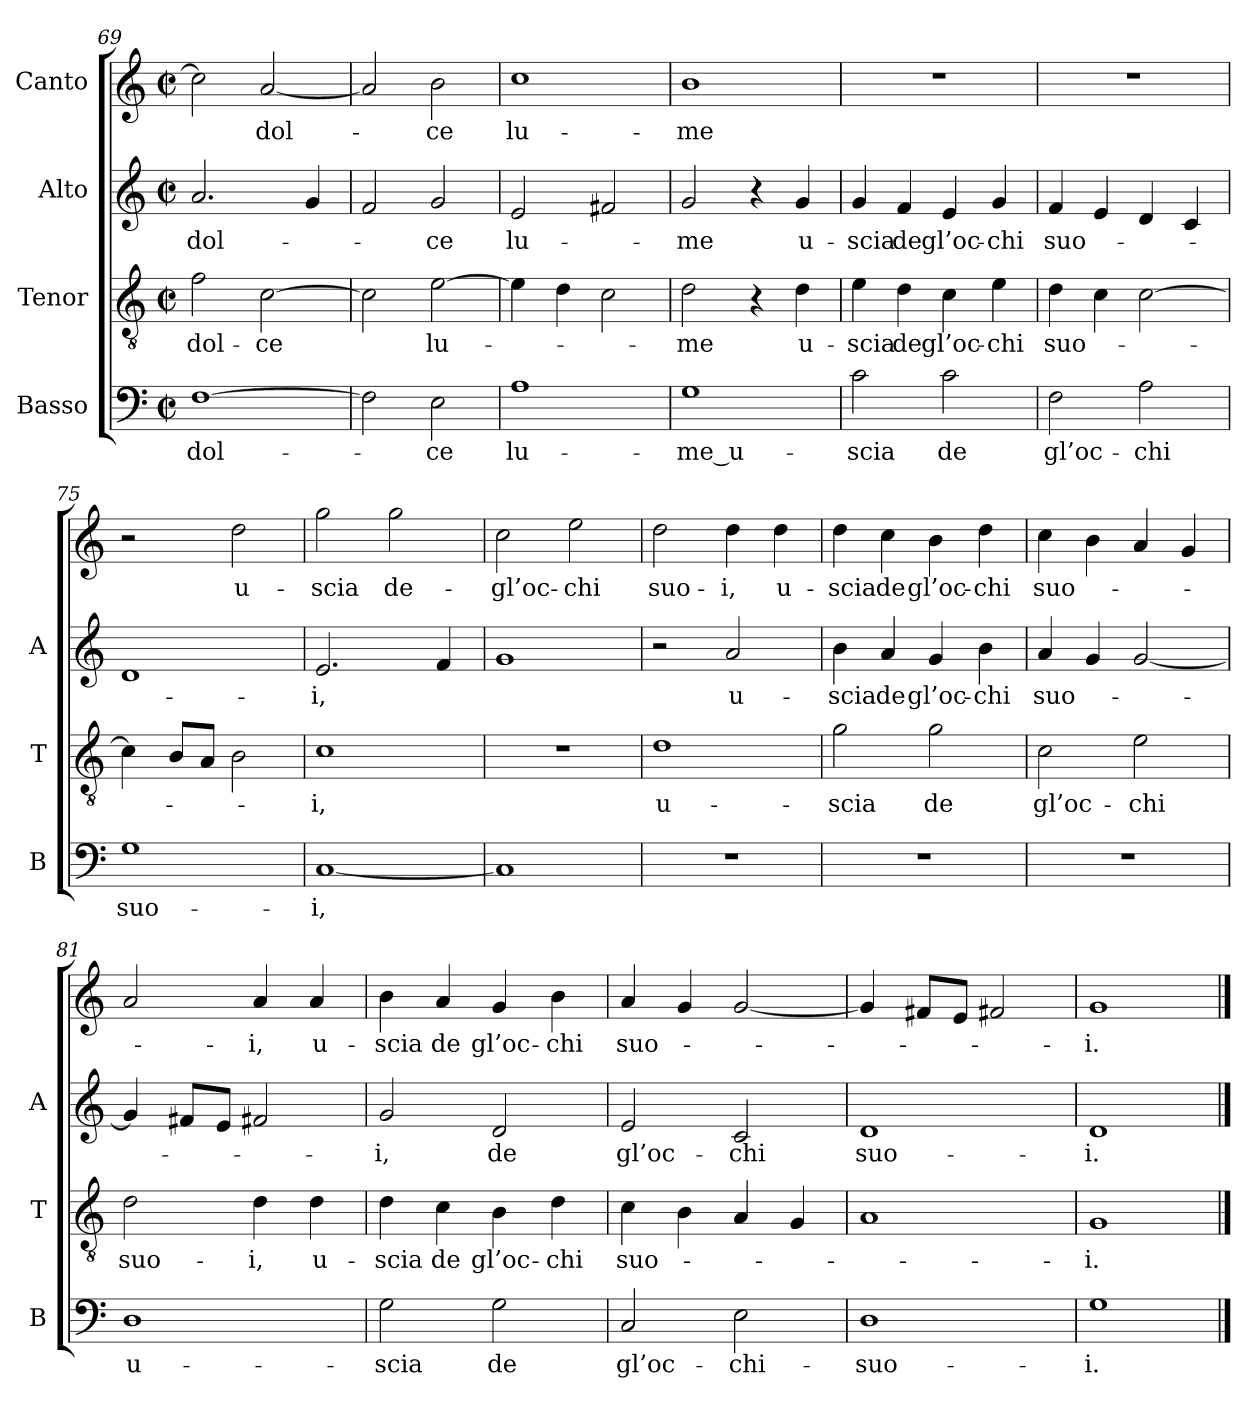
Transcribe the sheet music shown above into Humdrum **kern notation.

**kern	**text	**kern	**text	**kern	**text	**kern	**text
*part4	*part4	*part3	*part3	*part2	*part2	*part1	*part1
*staff4	*staff4	*staff3	*staff3	*staff2	*staff2	*staff1	*staff1
*I"Basso	*	*I"Tenor	*	*I"Alto	*	*I"Canto	*
*I'B	*	*I'T	*	*I'A	*	*	*
*clefF4	*	*clefGv2	*	*clefG2	*	*clefG2	*
*k[]	*	*k[]	*	*k[]	*	*k[]	*
*C:	*	*C:	*	*C:	*	*C:	*
*M2/2	*	*M2/2	*	*M2/2	*	*M2/2	*
*met(c|)	*	*met(c|)	*	*met(c|)	*	*met(c|)	*
=69	=69	=69	=69	=69	=69	=69	=69
[1F	dol-	2f	dol-	2.a	dol-	2cc]	.
.	.	[2c	-ce	.	.	[2a	dol-
.	.	.	.	4g	.	.	.
=70	=70	=70	=70	=70	=70	=70	=70
2F]	.	2c]	.	2f	.	2a]	.
2E	-ce	[2e	lu-	2g	-ce	2b	-ce
=71	=71	=71	=71	=71	=71	=71	=71
1A	lu-	4e]	.	2e	lu-	1cc	lu-
.	.	4d	.	.	.	.	.
.	.	2c	.	2f#X	.	.	.
=72	=72	=72	=72	=72	=72	=72	=72
1G	me_u-	2d	-me	2g	-me	1b	-me
.	.	4r	.	4r	.	.	.
.	.	4d	u-	4g	u-	.	.
=73	=73	=73	=73	=73	=73	=73	=73
2c	-scia	4e	-scia	4g	-scia	1r	.
.	.	4d	-de	4f	-de	.	.
2c	-de	4c	gl’oc-	4e	gl’oc-	.	.
.	.	4e	-chi	4g	-chi	.	.
=74	=74	=74	=74	=74	=74	=74	=74
2F	gl’oc-	4d	suo-	4f	suo-	1r	.
.	.	4c	.	4e	.	.	.
2A	-chi	[2c	.	4d	.	.	.
.	.	.	.	4c	.	.	.
=75	=75	=75	=75	=75	=75	=75	=75
1G	suo-	4c]	.	1d	.	2r	.
.	.	8BL	.	.	.	.	.
.	.	8AJ	.	.	.	.	.
.	.	2B	.	.	.	2dd	u-
=76	=76	=76	=76	=76	=76	=76	=76
[1C	-i,	1c	-i,	2.e	-i,	2gg	-scia
.	.	.	.	.	.	2gg	de-
.	.	.	.	4f	.	.	.
=77	=77	=77	=77	=77	=77	=77	=77
1C]	.	1r	.	1g	.	2cc	gl’oc-
.	.	.	.	.	.	2ee	-chi
=78	=78	=78	=78	=78	=78	=78	=78
1r	.	1d	u-	2r	.	2dd	suo-
.	.	.	.	2a	u-	4dd	-i,
.	.	.	.	.	.	4dd	u-
=79	=79	=79	=79	=79	=79	=79	=79
1r	.	2g	-scia	4b	-scia	4dd	-scia
.	.	.	.	4a	-de	4cc	-de
.	.	2g	-de	4g	gl’oc-	4b	gl’oc-
.	.	.	.	4b	-chi	4dd	-chi
=80	=80	=80	=80	=80	=80	=80	=80
1r	.	2c	gl’oc-	4a	suo-	4cc	suo-
.	.	.	.	4g	.	4b	.
.	.	2e	-chi	[2g	.	4a	.
.	.	.	.	.	.	4g	.
=81	=81	=81	=81	=81	=81	=81	=81
1D	u-	2d	suo-	4g]	.	2a	.
.	.	.	.	8f#XL	.	.	.
.	.	.	.	8eJ	.	.	.
.	.	4d	-i,	2f#X	.	4a	-i,
.	.	4d	u-	.	.	4a	u-
=82	=82	=82	=82	=82	=82	=82	=82
2G	-scia	4d	-scia	2g	-i,	4b	-scia
.	.	4c	-de	.	.	4a	-de
2G	-de	4B	gl’oc-	2d	-de	4g	gl’oc-
.	.	4d	-chi	.	.	4b	-chi
=83	=83	=83	=83	=83	=83	=83	=83
2C	gl’oc-	4c	suo-	2e	gl’oc-	4a	suo-
.	.	4B	.	.	.	4g	.
2E	chi-	4A	.	2c	-chi	[2g	.
.	.	4G	.	.	.	.	.
=84	=84	=84	=84	=84	=84	=84	=84
1D	suo-	1A	.	1d	suo-	4g]	.
.	.	.	.	.	.	8f#XL	.
.	.	.	.	.	.	8eJ	.
.	.	.	.	.	.	2f#X	.
=85	=85	=85	=85	=85	=85	=85	=85
1G	-i.	1G	-i.	1d	-i.	1g	-i.
==	==	==	==	==	==	==	==
*-	*-	*-	*-	*-	*-	*-	*-
